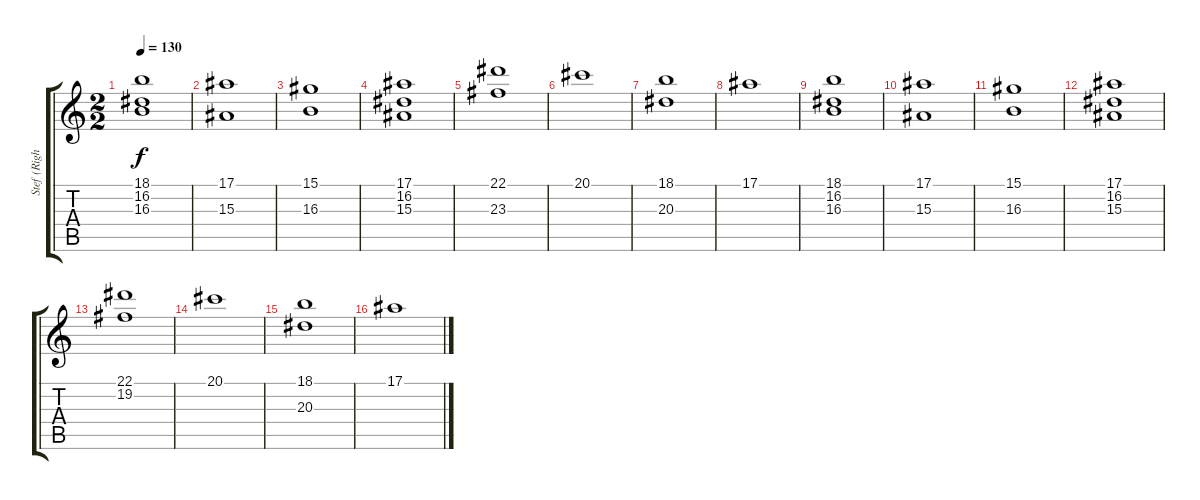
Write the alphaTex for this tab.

\track ("Stef (Right Hand)" "Stef (Righ") {instrument acousticgrandpiano}
\staff {score tabs}
\tuning (F4 B3 G3 D3 A2 E2) {hide}
\ts (2 2)
\tempo 130
\clef g2
\ks c
(18.1 16.2 16.3).1{dy f instrument acousticgrandpiano} |
(17.1 15.3).1 |
(15.1 16.3).1 |
(17.1 16.2 15.3).1 |
(22.1 23.3).1 |
20.1.1 |
(18.1 20.3).1 |
17.1.1 |
(18.1 16.2 16.3).1 |
(17.1 15.3).1 |
(15.1 16.3).1 |
(17.1 16.2 15.3).1 |
(22.1 19.2).1 |
20.1.1 |
(18.1 20.3).1 |
17.1.1
